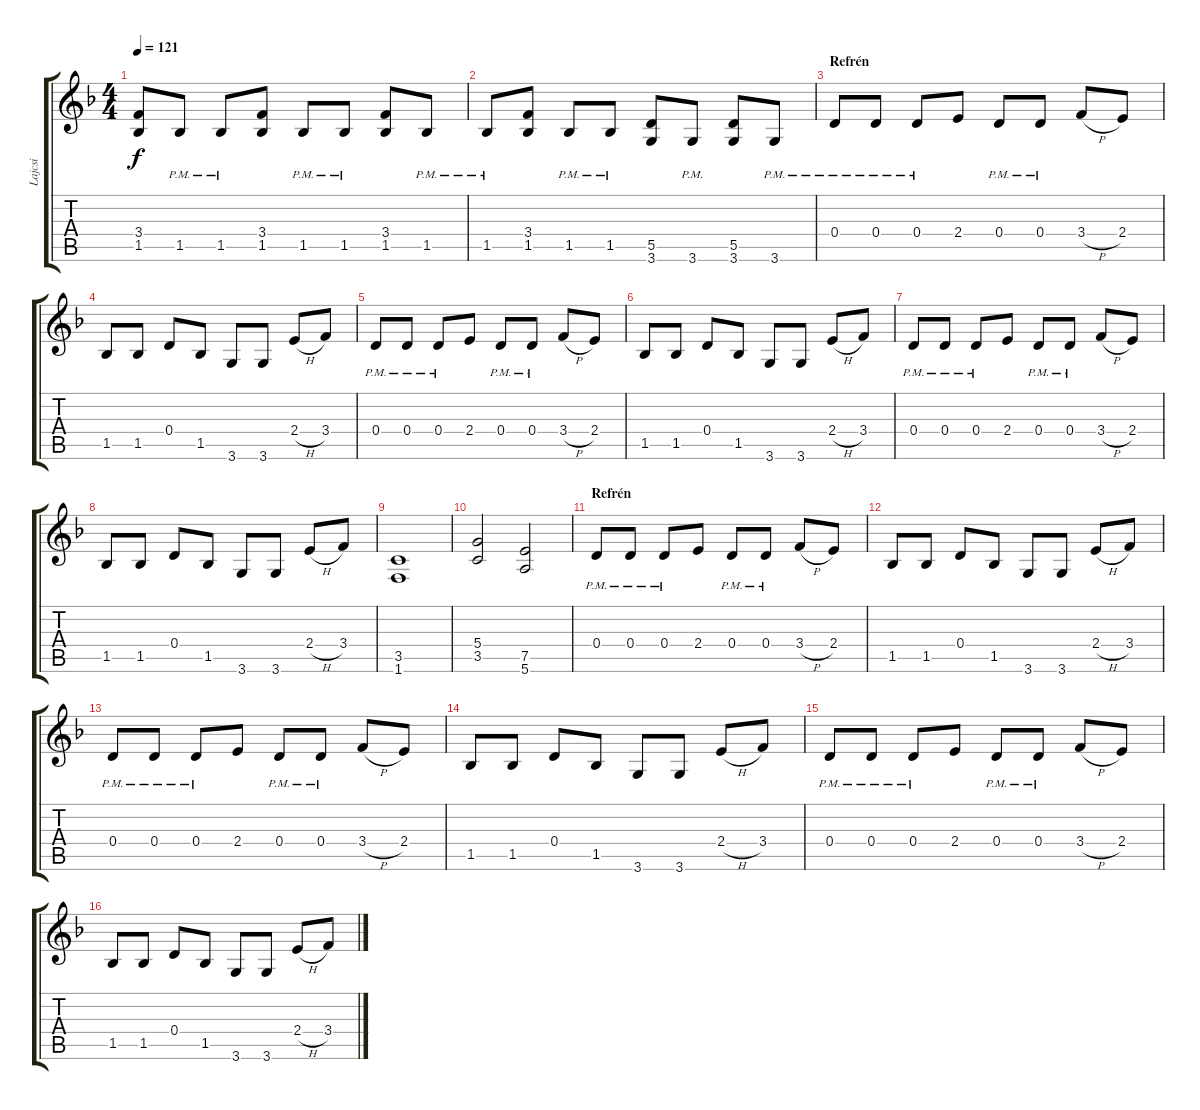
\track ("Lajcsi" "Lajcsi") {instrument distortionguitar}
\staff {score tabs}
\tuning (E4 B3 G3 D3 A2 E2) {hide}
\ts (4 4)
\tempo 121
\clef g2
\ks dminor
(3.4 1.5).8{dy f} 1.5{pm}.8 1.5{pm}.8 (3.4 1.5).8 1.5{pm}.8 1.5{pm}.8 (3.4 1.5).8 1.5{pm}.8 |
1.5{pm}.8 (3.4 1.5).8 1.5{pm}.8 1.5{pm}.8 (5.5 3.6).8 3.6{pm}.8 (5.5 3.6).8 3.6{pm}.8 |
\section ("" "Refrén")
0.4{pm}.8 0.4{pm}.8 0.4{pm}.8 2.4.8 0.4{pm}.8 0.4{pm}.8 3.4{h}.8 2.4.8 |
1.5.8 1.5.8 0.4.8 1.5.8 3.6.8 3.6.8 2.4{h}.8 3.4.8 |
0.4{pm}.8 0.4{pm}.8 0.4{pm}.8 2.4.8 0.4{pm}.8 0.4{pm}.8 3.4{h}.8 2.4.8 |
1.5.8 1.5.8 0.4.8 1.5.8 3.6.8 3.6.8 2.4{h}.8 3.4.8 |
0.4{pm}.8 0.4{pm}.8 0.4{pm}.8 2.4.8 0.4{pm}.8 0.4{pm}.8 3.4{h}.8 2.4.8 |
1.5.8 1.5.8 0.4.8 1.5.8 3.6.8 3.6.8 2.4{h}.8 3.4.8 |
(3.5 1.6).1 |
(5.4 3.5).2 (7.5 5.6).2 |
\section ("" "Refrén")
0.4{pm}.8 0.4{pm}.8 0.4{pm}.8 2.4.8 0.4{pm}.8 0.4{pm}.8 3.4{h}.8 2.4.8 |
1.5.8 1.5.8 0.4.8 1.5.8 3.6.8 3.6.8 2.4{h}.8 3.4.8 |
0.4{pm}.8 0.4{pm}.8 0.4{pm}.8 2.4.8 0.4{pm}.8 0.4{pm}.8 3.4{h}.8 2.4.8 |
1.5.8 1.5.8 0.4.8 1.5.8 3.6.8 3.6.8 2.4{h}.8 3.4.8 |
0.4{pm}.8 0.4{pm}.8 0.4{pm}.8 2.4.8 0.4{pm}.8 0.4{pm}.8 3.4{h}.8 2.4.8 |
1.5.8 1.5.8 0.4.8 1.5.8 3.6.8 3.6.8 2.4{h}.8 3.4.8
